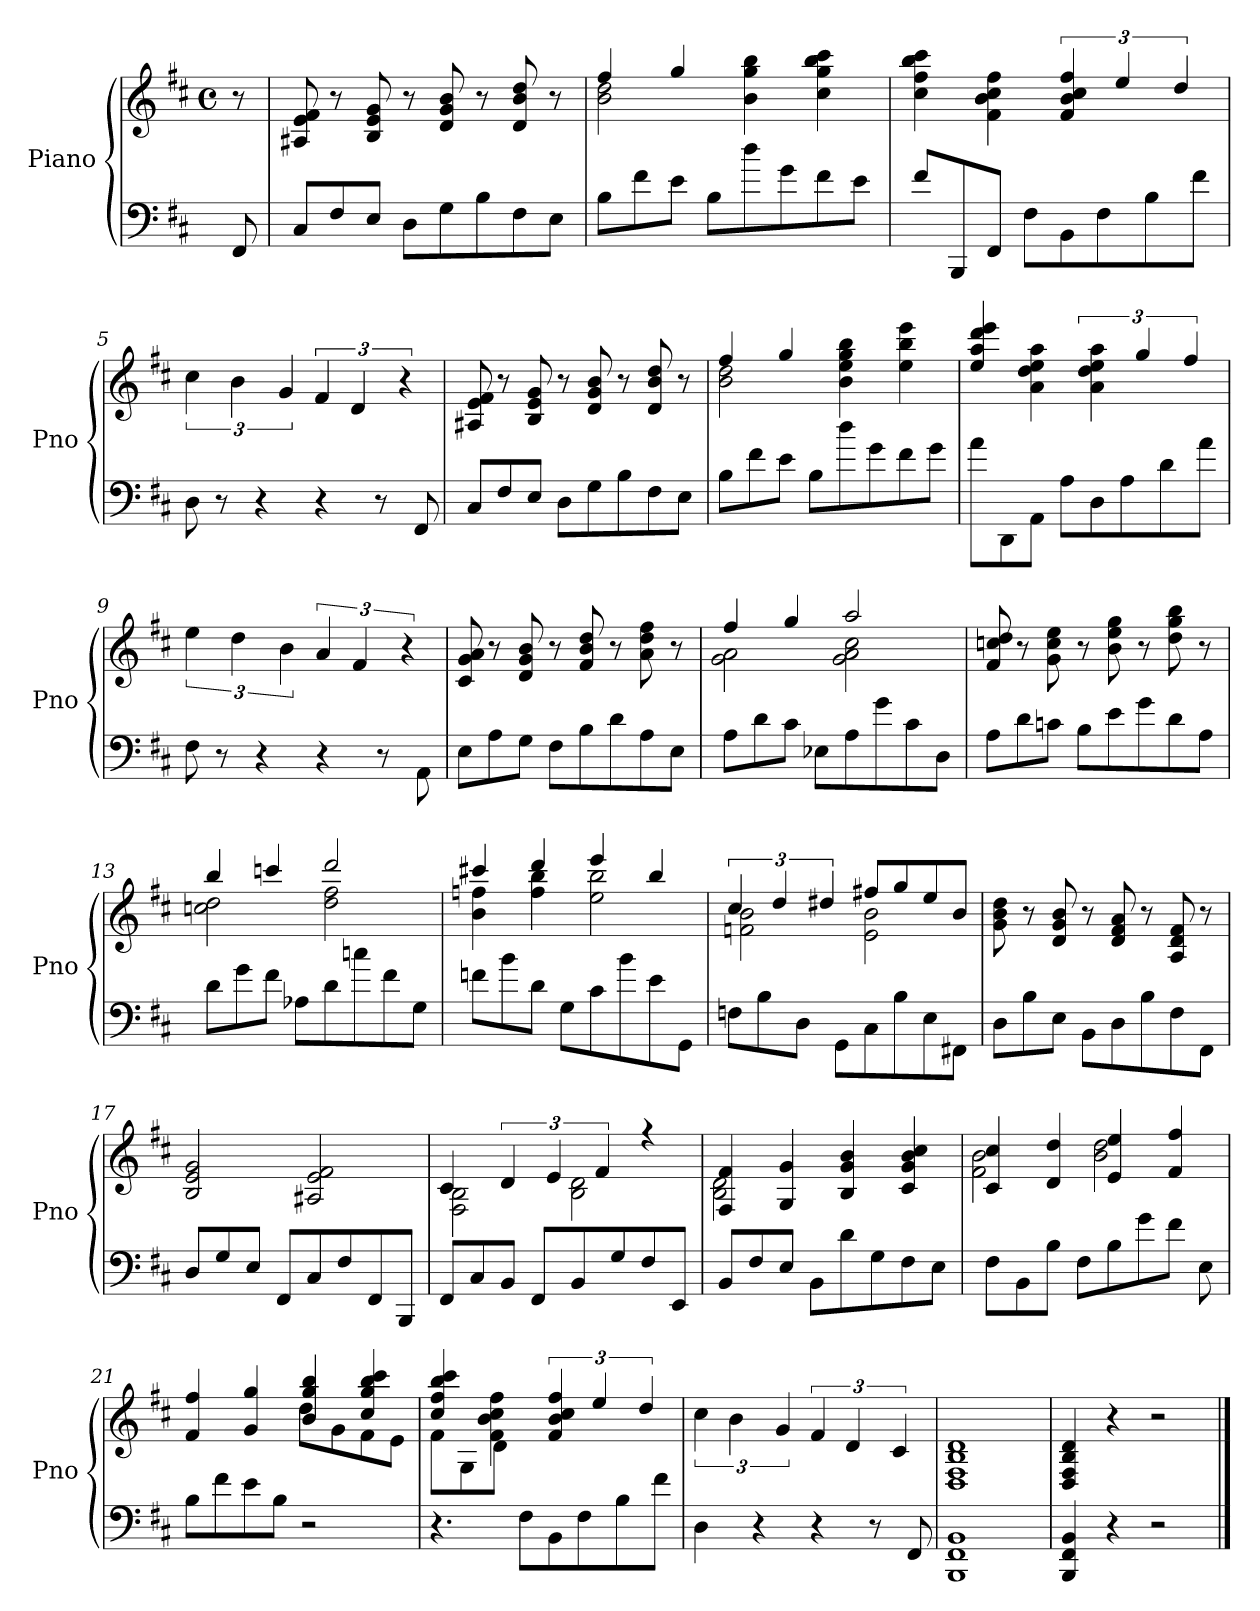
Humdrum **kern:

**kern	**kern
*part2	*part1
*staff2	*staff1
*I"Piano	*I"Piano
*I'Pno	*I'Pno
*clefF4	*clefG2
*k[f#c#]	*k[f#c#]
*	*M4/4
*	*met(c)
=1	=1
8FF#/	8r
=2	=2
8C#/L	8A#X/ 8e/ 8f#/
8F#/	8r
8E/J	8B/ 8e/ 8g/
8D\L	8r
8G\	8d/ 8g/ 8b/
8B\	8r
8F#\	8d/ 8b/ 8dd/
8E\J	8r
=3	=3
*	*^
8B\L	4ff#/	2b\ 2dd\
8f#\	.	.
8e\J	4gg/	.
8B\L	.	.
8dd\	4b\ 4gg\ 4bb\	2ryy
8g\	.	.
8f#\	4cc#\ 4gg\ 4bb\ 4ccc#\	.
8e\J	.	.
*	*v	*v
=4	=4
8f#/L	4cc#\ 4ff#\ 4bb\ 4ccc#\
8BBB/	.
8FF#/J	4f#\ 4b\ 4cc#\ 4ff#\
8F#\L	.
8BB\	6f#/ 6b/ 6cc#/ 6ff#/
8F#\	.
.	6ee/
8B\	.
.	6dd/
8f#\J	.
=5	=5
8D\	6cc#\
8r	.
.	6b\
4r	.
.	6g/
4r	6f#/
.	6d/
8r	.
.	6r
8FF#/	.
!!LO:LB:g=z
=6	=6
8C#/L	8A#X/ 8e/ 8f#/
8F#/	8r
8E/J	8B/ 8e/ 8g/
8D\L	8r
8G\	8d/ 8g/ 8b/
8B\	8r
8F#\	8d/ 8b/ 8dd/
8E\J	8r
=7	=7
*	*^
8B\L	4ff#/	2b\ 2dd\
8f#\	.	.
8e\J	4gg/	.
8B\L	.	.
8dd\	4b\ 4ee\ 4gg\ 4bb\	2ryy
8g\	.	.
8f#\	4ee\ 4bb\ 4eee\	.
8g\J	.	.
*	*v	*v
=8	=8
8a\L	4ee/ 4aa/ 4ddd/ 4eee/
8DD\	.
8AA\J	4a\ 4dd\ 4ee\ 4aa\
8A\L	.
8D\	6a\ 6dd\ 6ee\ 6aa\
8A\	.
.	6gg/
8d\	.
.	6ff#/
8a\J	.
=9	=9
8F#\	6ee\
8r	.
.	6dd\
4r	.
.	6b\
4r	6a/
.	6f#/
8r	.
.	6r
8AA\	.
=10	=10
8E\L	8c#/ 8g/ 8a/
8A\	8r
8G\J	8d/ 8g/ 8b/
8F#\L	8r
8B\	8f#/ 8b/ 8dd/
8d\	8r
8A\	8a\ 8dd\ 8ff#\
8E\J	8r
!!LO:LB:g=z
=11	=11
*	*^
8A\L	4ff#/	2g\ 2a\
8d\	.	.
8c#\J	4gg/	.
8E-X\L	.	.
8A\	2aa/	2g\ 2a\ 2cc#\
8g\	.	.
8c#\	.	.
8D\J	.	.
*	*v	*v
=12	=12
8A\L	8f#/ 8ccn/ 8dd/
8d\	8r
8cn\J	8g\ 8cc\ 8ee\
8B\L	8r
8e\	8b\ 8ee\ 8gg\
8g\	8r
8d\	8dd\ 8gg\ 8bb\
8A\J	8r
=13	=13
*	*^
8d\L	4bb/	2ccn\ 2dd\
8g\	.	.
8f#\J	4cccn/	.
8A-X\L	.	.
8d\	2ddd/	2dd\ 2ff#\
8ccn\	.	.
8f#\	.	.
8G\J	.	.
=14	=14	=14
8fn\L	4ccc#X/	4b\ 4ffn\
8b\	.	.
8d\J	4ddd/	4ff\ 4bb\
8G\L	.	.
8c#\	4eee/	2ee\ 2bb\
8b\	.	.
8e\	4bb/	.
8GG\J	.	.
!!LO:LB:g=z	!!
=15	=15	=15
8Fn\L	6cc#/	2fn\ 2b\
8B\	.	.
.	6dd/	.
8D\J	.	.
.	6dd#X/	.
8GG\L	.	.
8C#\	8ff#X/L	2e\ 2b\
8B\	8gg/	.
8E\	8ee/	.
8FF#X\J	8b/J	.
*	*v	*v
=16	=16
8D\L	8g\ 8b\ 8dd\
8B\	8r
8E\J	8d/ 8g/ 8b/
8BB\L	8r
8D\	8d/ 8f#/ 8a/
8B\	8r
8F#\	8A/ 8d/ 8f#/
8FF#\J	8r
=17	=17
8D/L	2B/ 2e/ 2g/
8G/	.
8E/J	.
8FF#/L	.
8C#/	2A#X/ 2e/ 2f#/
8F#/	.
8FF#/	.
8BBB/J	.
=18	=18
*	*^
8FF#/L	4c#/	2F#\ 2B\
8C#/	.	.
8BB/J	6d/	.
8FF#/L	.	.
.	6e/	.
8BB/	.	2B\ 2d\
.	6f#/	.
8G/	.	.
8F#/	4r	.
8EE/J	.	.
=19	=19	=19
8BB/L	4F#/ 4f#/	2B\ 2d\
8F#/	.	.
8E/J	4G/ 4g/	.
8BB\L	.	.
8d\	4B/ 4g/ 4b/	2ryy
8G\	.	.
8F#\	4c#/ 4g/ 4b/ 4cc#/	.
8E\J	.	.
!!LO:LB:g=z	!!
=20	=20	=20
8F#\L	4c#/ 4cc#/	2f#\ 2b\
8BB\	.	.
8B\J	4d/ 4dd/	.
8F#\L	.	.
8B\	4e/ 4ee/	2b\ 2dd\
8g\	.	.
8f#\J	4f#/ 4ff#/	.
8E\	.	.
=21	=21	=21
8B\L	4f#/ 4ff#/	2ryy
8f#\	.	.
8e\	4g/ 4gg/	.
8B\J	.	.
2r	4b/ 4gg/ 4bb/	8dd\L
.	.	8g\
.	4cc#/ 4gg/ 4bb/ 4ccc#/	8f#\
.	.	8e\J
=22	=22	=22
4.r	4cc#/ 4ff#/ 4bb/ 4ccc#/	8f#\L
.	.	8G\
.	4f#\ 4b\ 4cc#\ 4ff#\	8d\J
8F#\L	.	2ryy
8BB\	6f#/ 6b/ 6cc#/ 6ff#/	.
8F#\	.	.
.	6ee/	.
8B\	.	.
.	6dd/	.
8f#\J	.	8ryy
*	*v	*v
=23	=23
4D\	6cc#\
.	6b\
4r	.
.	6g/
4r	6f#/
.	6d/
8r	.
.	6c#/
8FF#/	.
=24	=24
1BBB 1FF# 1BB	1D 1F# 1B 1d
=25	=25
4BBB/ 4FF#/ 4BB/	4D/ 4F#/ 4B/ 4d/
4r	4r
2r	2r
==	==
*-	*-
